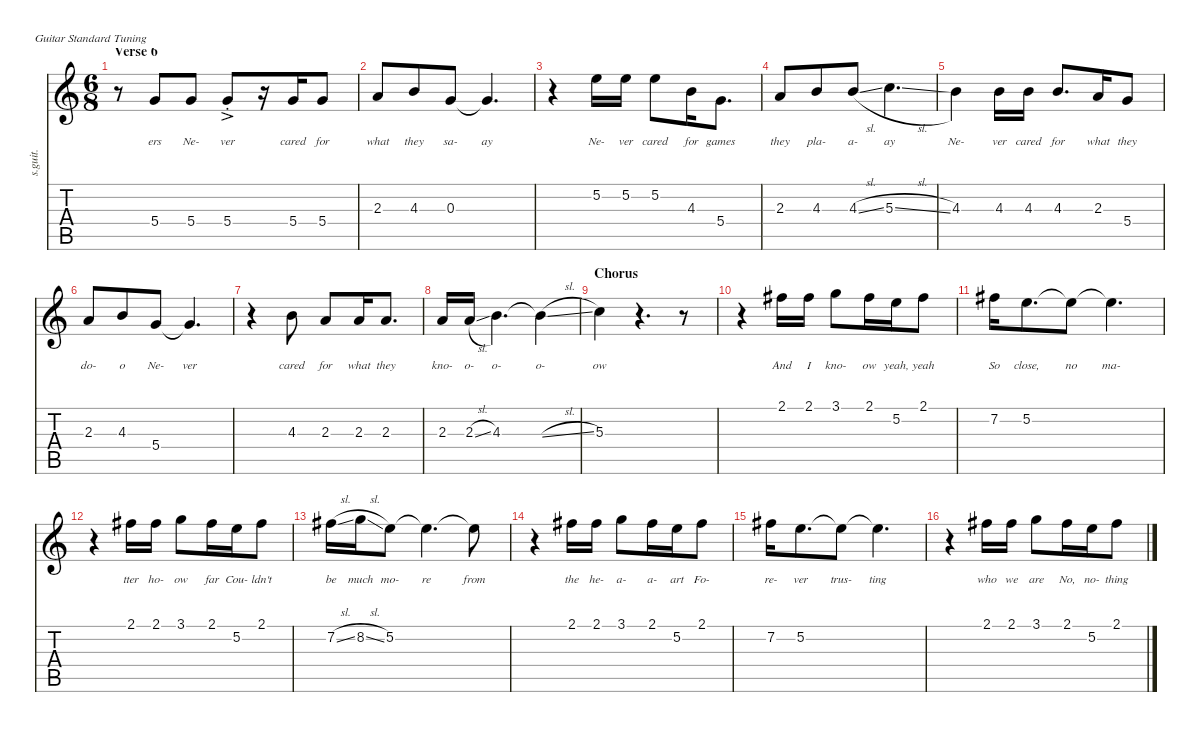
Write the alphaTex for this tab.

\defaultSystemsLayout 4
\hideDynamics
\bracketExtendMode nobrackets
\track ("James Hetfield - Vocals" "s.guit.") {instrument baritonesax}
\staff {score tabs}
\tuning (E4 B3 G3 D3 A2 E2)
\displaytranspose 12
\ts (6 8)
\section ("" "Verse 6")
\tempo (71 hide)
\clef g2
\ks c
r.8{dy mf} 5.4.8{lyrics (0 "ers") lyrics (1 "") lyrics (2 "") lyrics (3 "") lyrics (4 "")} 5.4.8{lyrics (0 "Ne-") lyrics (1 "") lyrics (2 "") lyrics (3 "") lyrics (4 "")} 5.4{ac st}.8{lyrics (0 "ver") lyrics (1 "") lyrics (2 "") lyrics (3 "") lyrics (4 "")} r.16 5.4.16{lyrics (0 "cared") lyrics (1 "") lyrics (2 "") lyrics (3 "") lyrics (4 "")} 5.4.8{lyrics (0 "for") lyrics (1 "") lyrics (2 "") lyrics (3 "") lyrics (4 "")} |
2.3.8{lyrics (0 "what") lyrics (1 "") lyrics (2 "") lyrics (3 "") lyrics (4 "")} 4.3.8{lyrics (0 "they") lyrics (1 "") lyrics (2 "") lyrics (3 "") lyrics (4 "")} 0.3.8{lyrics (0 "sa-") lyrics (1 "") lyrics (2 "") lyrics (3 "") lyrics (4 "")} 0.3{t}.4{d lyrics (0 "ay") lyrics (1 "") lyrics (2 "") lyrics (3 "") lyrics (4 "")} |
r.4 5.2.16{lyrics (0 "Ne-") lyrics (1 "") lyrics (2 "") lyrics (3 "") lyrics (4 "")} 5.2.16{lyrics (0 "ver") lyrics (1 "") lyrics (2 "") lyrics (3 "") lyrics (4 "")} 5.2.8{lyrics (0 "cared") lyrics (1 "") lyrics (2 "") lyrics (3 "") lyrics (4 "")} 4.3.16{lyrics (0 "for") lyrics (1 "") lyrics (2 "") lyrics (3 "") lyrics (4 "")} 5.4.8{d lyrics (0 "games") lyrics (1 "") lyrics (2 "") lyrics (3 "") lyrics (4 "")} |
2.3.8{lyrics (0 "they") lyrics (1 "") lyrics (2 "") lyrics (3 "") lyrics (4 "")} 4.3.8{lyrics (0 "pla-") lyrics (1 "") lyrics (2 "") lyrics (3 "") lyrics (4 "")} 4.3{sl}.8{lyrics (0 "a-") lyrics (1 "") lyrics (2 "") lyrics (3 "") lyrics (4 "")} 5.3{sl}.4{d lyrics (0 "ay") lyrics (1 "") lyrics (2 "") lyrics (3 "") lyrics (4 "")} |
4.3.4{lyrics (0 "Ne-") lyrics (1 "") lyrics (2 "") lyrics (3 "") lyrics (4 "")} 4.3.16{lyrics (0 "ver") lyrics (1 "") lyrics (2 "") lyrics (3 "") lyrics (4 "")} 4.3.16{lyrics (0 "cared") lyrics (1 "") lyrics (2 "") lyrics (3 "") lyrics (4 "")} 4.3.8{d lyrics (0 "for") lyrics (1 "") lyrics (2 "") lyrics (3 "") lyrics (4 "")} 2.3.16{lyrics (0 "what") lyrics (1 "") lyrics (2 "") lyrics (3 "") lyrics (4 "")} 5.4.8{lyrics (0 "they") lyrics (1 "") lyrics (2 "") lyrics (3 "") lyrics (4 "")} |
2.3.8{lyrics (0 "do-") lyrics (1 "") lyrics (2 "") lyrics (3 "") lyrics (4 "")} 4.3.8{lyrics (0 "o") lyrics (1 "") lyrics (2 "") lyrics (3 "") lyrics (4 "")} 5.4.8{lyrics (0 "Ne-") lyrics (1 "") lyrics (2 "") lyrics (3 "") lyrics (4 "")} 5.4{t}.4{d lyrics (0 "ver") lyrics (1 "") lyrics (2 "") lyrics (3 "") lyrics (4 "")} |
r.4 4.3.8{lyrics (0 "cared") lyrics (1 "") lyrics (2 "") lyrics (3 "") lyrics (4 "")} 2.3.8{lyrics (0 "for") lyrics (1 "") lyrics (2 "") lyrics (3 "") lyrics (4 "")} 2.3.16{lyrics (0 "what") lyrics (1 "") lyrics (2 "") lyrics (3 "") lyrics (4 "")} 2.3.8{d lyrics (0 "they") lyrics (1 "") lyrics (2 "") lyrics (3 "") lyrics (4 "")} |
2.3.16{lyrics (0 "kno-") lyrics (1 "") lyrics (2 "") lyrics (3 "") lyrics (4 "")} 2.3{sl}.16{lyrics (0 "o-") lyrics (1 "") lyrics (2 "") lyrics (3 "") lyrics (4 "")} 4.3.4{d lyrics (0 "o-") lyrics (1 "") lyrics (2 "") lyrics (3 "") lyrics (4 "")} 4.3{sl t}.4{lyrics (0 "o-") lyrics (1 "") lyrics (2 "") lyrics (3 "") lyrics (4 "")} |
\section ("" "Chorus")
5.3.4{lyrics (0 "ow") lyrics (1 "") lyrics (2 "") lyrics (3 "") lyrics (4 "")} r.4{d} r.8 |
r.4 2.1{acc #}.16{lyrics (0 "And") lyrics (1 "") lyrics (2 "") lyrics (3 "") lyrics (4 "")} 2.1{acc #}.16{lyrics (0 "I") lyrics (1 "") lyrics (2 "") lyrics (3 "") lyrics (4 "")} 3.1.8{lyrics (0 "kno-") lyrics (1 "") lyrics (2 "") lyrics (3 "") lyrics (4 "")} 2.1{acc #}.16{lyrics (0 "ow") lyrics (1 "") lyrics (2 "") lyrics (3 "") lyrics (4 "")} 5.2.16{lyrics (0 "yeah,") lyrics (1 "") lyrics (2 "") lyrics (3 "") lyrics (4 "")} 2.1{acc #}.8{lyrics (0 "yeah") lyrics (1 "") lyrics (2 "") lyrics (3 "") lyrics (4 "")} |
7.2{acc #}.16{lyrics (0 "So") lyrics (1 "") lyrics (2 "") lyrics (3 "") lyrics (4 "")} 5.2.8{d lyrics (0 "close,") lyrics (1 "") lyrics (2 "") lyrics (3 "") lyrics (4 "")} 5.2{t}.8{lyrics (0 "no") lyrics (1 "") lyrics (2 "") lyrics (3 "") lyrics (4 "")} 5.2{t}.4{d lyrics (0 "ma-") lyrics (1 "") lyrics (2 "") lyrics (3 "") lyrics (4 "")} |
r.4 2.1{acc #}.16{lyrics (0 "tter") lyrics (1 "") lyrics (2 "") lyrics (3 "") lyrics (4 "")} 2.1{acc #}.16{lyrics (0 "ho-") lyrics (1 "") lyrics (2 "") lyrics (3 "") lyrics (4 "")} 3.1.8{lyrics (0 "ow") lyrics (1 "") lyrics (2 "") lyrics (3 "") lyrics (4 "")} 2.1{acc #}.16{lyrics (0 "far") lyrics (1 "") lyrics (2 "") lyrics (3 "") lyrics (4 "")} 5.2.16{lyrics (0 "Cou-") lyrics (1 "") lyrics (2 "") lyrics (3 "") lyrics (4 "")} 2.1{acc #}.8{lyrics (0 "ldn't") lyrics (1 "") lyrics (2 "") lyrics (3 "") lyrics (4 "")} |
7.2{sl acc #}.16{lyrics (0 "be") lyrics (1 "") lyrics (2 "") lyrics (3 "") lyrics (4 "")} 8.2{sl}.16{lyrics (0 "much") lyrics (1 "") lyrics (2 "") lyrics (3 "") lyrics (4 "")} 5.2.8{lyrics (0 "mo-") lyrics (1 "") lyrics (2 "") lyrics (3 "") lyrics (4 "")} 5.2{t}.4{d lyrics (0 "re") lyrics (1 "") lyrics (2 "") lyrics (3 "") lyrics (4 "")} 5.2{t}.8{lyrics (0 "from") lyrics (1 "") lyrics (2 "") lyrics (3 "") lyrics (4 "")} |
r.4 2.1{acc #}.16{lyrics (0 "the") lyrics (1 "") lyrics (2 "") lyrics (3 "") lyrics (4 "")} 2.1{acc #}.16{lyrics (0 "he-") lyrics (1 "") lyrics (2 "") lyrics (3 "") lyrics (4 "")} 3.1.8{lyrics (0 "a-") lyrics (1 "") lyrics (2 "") lyrics (3 "") lyrics (4 "")} 2.1{acc #}.16{lyrics (0 "a-") lyrics (1 "") lyrics (2 "") lyrics (3 "") lyrics (4 "")} 5.2.16{lyrics (0 "art") lyrics (1 "") lyrics (2 "") lyrics (3 "") lyrics (4 "")} 2.1{acc #}.8{lyrics (0 "Fo-") lyrics (1 "") lyrics (2 "") lyrics (3 "") lyrics (4 "")} |
7.2{acc #}.16{lyrics (0 "re-") lyrics (1 "") lyrics (2 "") lyrics (3 "") lyrics (4 "")} 5.2.8{d lyrics (0 "ver") lyrics (1 "") lyrics (2 "") lyrics (3 "") lyrics (4 "")} 5.2{t}.8{lyrics (0 "trus-") lyrics (1 "") lyrics (2 "") lyrics (3 "") lyrics (4 "")} 5.2{t}.4{d lyrics (0 "ting") lyrics (1 "") lyrics (2 "") lyrics (3 "") lyrics (4 "")} |
r.4 2.1{acc #}.16{lyrics (0 "who") lyrics (1 "") lyrics (2 "") lyrics (3 "") lyrics (4 "")} 2.1{acc #}.16{lyrics (0 "we") lyrics (1 "") lyrics (2 "") lyrics (3 "") lyrics (4 "")} 3.1.8{lyrics (0 "are") lyrics (1 "") lyrics (2 "") lyrics (3 "") lyrics (4 "")} 2.1{acc #}.16{lyrics (0 "No,") lyrics (1 "") lyrics (2 "") lyrics (3 "") lyrics (4 "")} 5.2.16{lyrics (0 "no-") lyrics (1 "") lyrics (2 "") lyrics (3 "") lyrics (4 "")} 2.1{acc #}.8{lyrics (0 "thing") lyrics (1 "") lyrics (2 "") lyrics (3 "") lyrics (4 "")}
